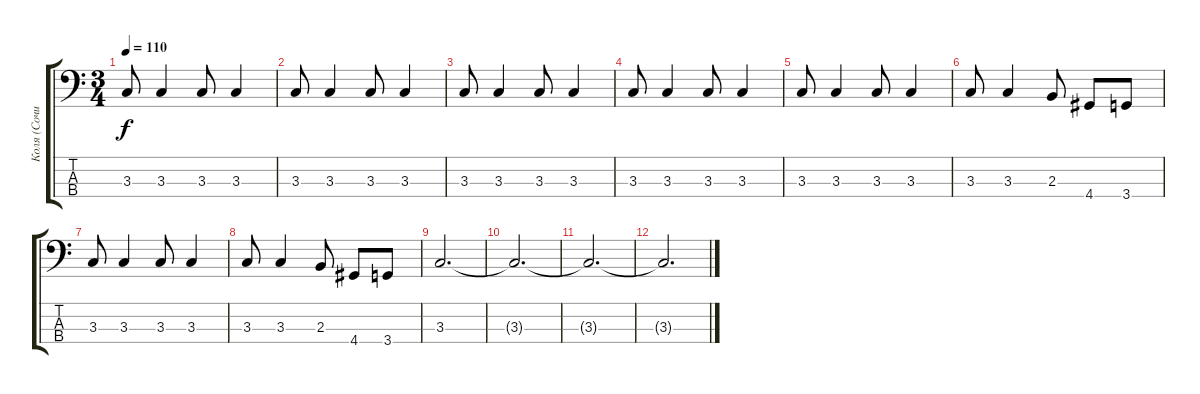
\track ("Коля (Сочи) " "Коля (Сочи") {instrument electricbassfinger}
\staff {score tabs}
\tuning (G2 D2 A1 E1) {hide}
\ts (3 4)
\tempo 110
\clef f4
\ks c
3.3.8{dy f} 3.3.4 3.3.8 3.3.4 |
3.3.8 3.3.4 3.3.8 3.3.4 |
3.3.8 3.3.4 3.3.8 3.3.4 |
3.3.8 3.3.4 3.3.8 3.3.4 |
3.3.8 3.3.4 3.3.8 3.3.4 |
3.3.8 3.3.4 2.3.8 4.4.8 3.4.8 |
3.3.8 3.3.4 3.3.8 3.3.4 |
3.3.8 3.3.4 2.3.8 4.4.8 3.4.8 |
3.3.2{d} |
3.3{t}.2{d} |
3.3{t}.2{d} |
3.3{t}.2{d}
